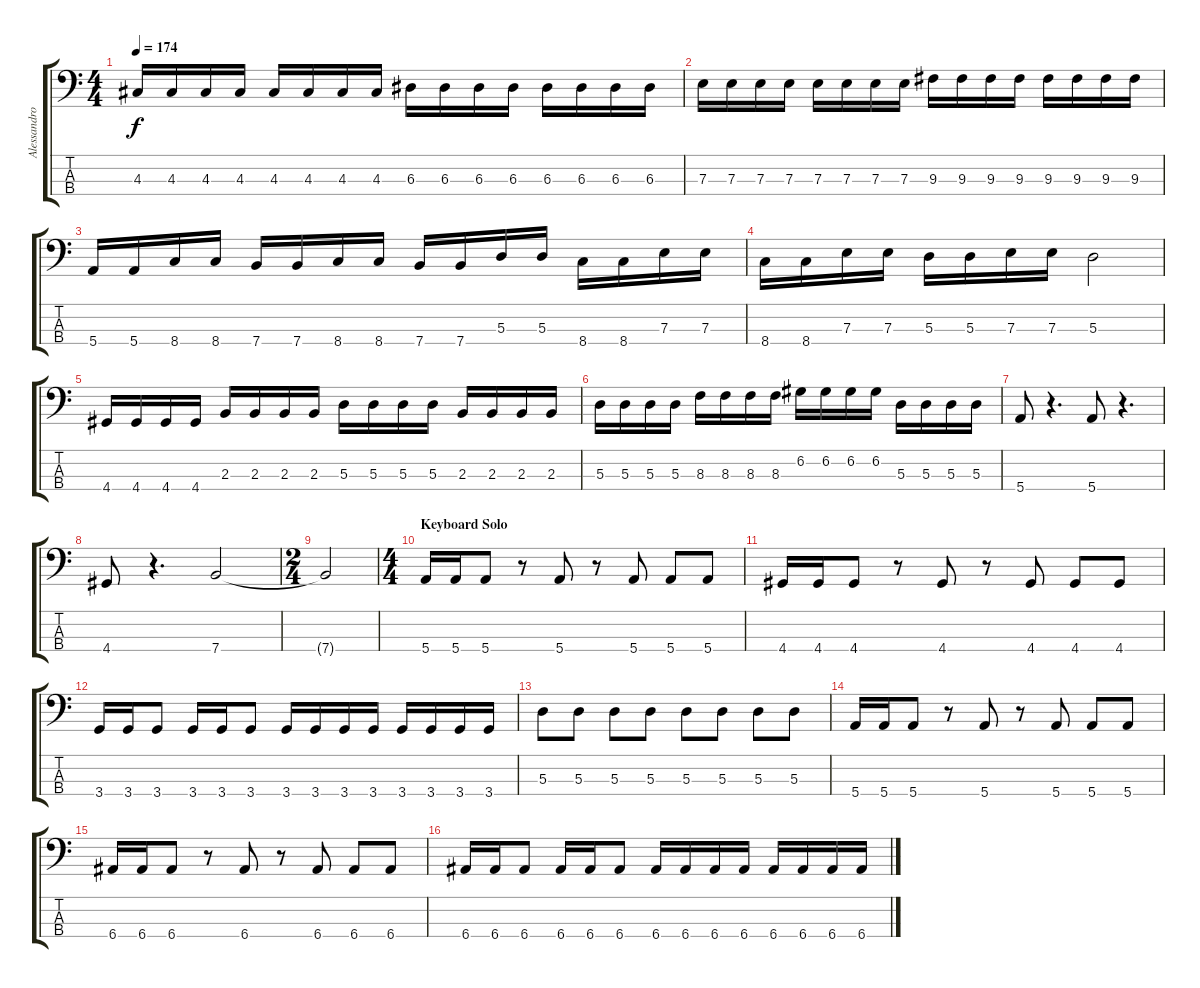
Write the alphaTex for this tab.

\track ("Alessandro Lotta (Bass)" "Alessandro") {instrument electricbassfinger}
\staff {score tabs}
\tuning (G2 D2 A1 E1) {hide}
\ts (4 4)
\tempo 174
\clef f4
\ks c
4.3.16{dy f} 4.3.16 4.3.16 4.3.16 4.3.16 4.3.16 4.3.16 4.3.16 6.3.16 6.3.16 6.3.16 6.3.16 6.3.16 6.3.16 6.3.16 6.3.16 |
7.3.16 7.3.16 7.3.16 7.3.16 7.3.16 7.3.16 7.3.16 7.3.16 9.3.16 9.3.16 9.3.16 9.3.16 9.3.16 9.3.16 9.3.16 9.3.16 |
5.4.16 5.4.16 8.4.16 8.4.16 7.4.16 7.4.16 8.4.16 8.4.16 7.4.16 7.4.16 5.3.16 5.3.16 8.4.16 8.4.16 7.3.16 7.3.16 |
8.4.16 8.4.16 7.3.16 7.3.16 5.3.16 5.3.16 7.3.16 7.3.16 5.3.2 |
4.4.16 4.4.16 4.4.16 4.4.16 2.3.16 2.3.16 2.3.16 2.3.16 5.3.16 5.3.16 5.3.16 5.3.16 2.3.16 2.3.16 2.3.16 2.3.16 |
5.3.16 5.3.16 5.3.16 5.3.16 8.3.16 8.3.16 8.3.16 8.3.16 6.2.16 6.2.16 6.2.16 6.2.16 5.3.16 5.3.16 5.3.16 5.3.16 |
5.4.8 r.4{d} 5.4.8 r.4{d} |
4.4.8 r.4{d} 7.4.2 |
\ts (2 4)
7.4{t}.2 |
\ts (4 4)
\section ("" "Keyboard Solo")
5.4.16 5.4.16 5.4.8 r.8 5.4.8 r.8 5.4.8 5.4.8 5.4.8 |
4.4.16 4.4.16 4.4.8 r.8 4.4.8 r.8 4.4.8 4.4.8 4.4.8 |
3.4.16 3.4.16 3.4.8 3.4.16 3.4.16 3.4.8 3.4.16 3.4.16 3.4.16 3.4.16 3.4.16 3.4.16 3.4.16 3.4.16 |
5.3.8 5.3.8 5.3.8 5.3.8 5.3.8 5.3.8 5.3.8 5.3.8 |
5.4.16 5.4.16 5.4.8 r.8 5.4.8 r.8 5.4.8 5.4.8 5.4.8 |
6.4.16 6.4.16 6.4.8 r.8 6.4.8 r.8 6.4.8 6.4.8 6.4.8 |
6.4.16 6.4.16 6.4.8 6.4.16 6.4.16 6.4.8 6.4.16 6.4.16 6.4.16 6.4.16 6.4.16 6.4.16 6.4.16 6.4.16
